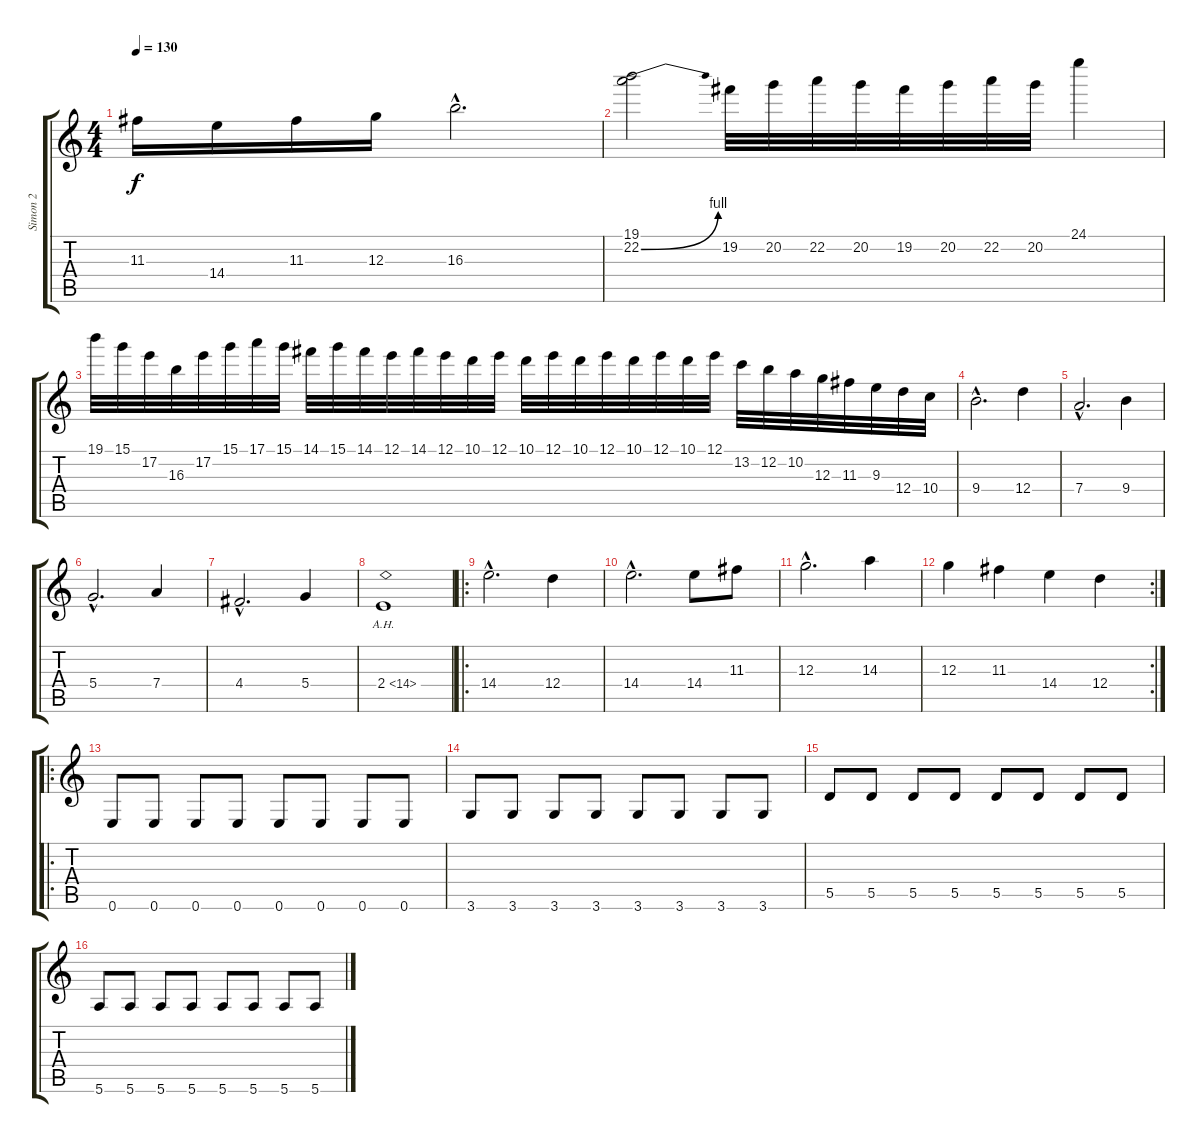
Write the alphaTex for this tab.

\track ("Simon 2" "Simon 2") {instrument distortionguitar}
\staff {score tabs}
\tuning (E4 B3 G3 D3 A2 E2) {hide}
\ts (4 4)
\tempo 130
\clef g2
\ks c
11.3.16{dy f} 14.4.16 11.3.16 12.3.16 16.3{hac}.2{d} |
(19.1 22.2{be (bend 0 0 60 4)}).2 19.2.32 20.2.32 22.2.32 20.2.32 19.2.32 20.2.32 22.2.32 20.2.32 24.1.4 |
19.1.32 15.1.32 17.2.32 16.3.32 17.2.32 15.1.32 17.1.32 15.1.32 14.1.32 15.1.32 14.1.32 12.1.32 14.1.32 12.1.32 10.1.32 12.1.32 10.1.32 12.1.32 10.1.32 12.1.32 10.1.32 12.1.32 10.1.32 12.1.32 13.2.32 12.2.32 10.2.32 12.3.32 11.3.32 9.3.32 12.4.32 10.4.32 |
9.4{hac}.2{d} 12.4.4 |
7.4{hac}.2{d} 9.4.4 |
5.4{hac}.2{d} 7.4.4 |
4.4{hac}.2{d} 5.4.4 |
2.4{ah 12}.1 |
\ro
14.4{hac}.2{d} 12.4.4 |
14.4{hac}.2{d} 14.4.8 11.3.8 |
12.3{hac}.2{d} 14.3.4 |
\rc 2
12.3.4 11.3.4 14.4.4 12.4.4 |
\ro
0.6.8 0.6.8 0.6.8 0.6.8 0.6.8 0.6.8 0.6.8 0.6.8 |
3.6.8 3.6.8 3.6.8 3.6.8 3.6.8 3.6.8 3.6.8 3.6.8 |
5.5.8 5.5.8 5.5.8 5.5.8 5.5.8 5.5.8 5.5.8 5.5.8 |
5.6.8 5.6.8 5.6.8 5.6.8 5.6.8 5.6.8 5.6.8 5.6.8
